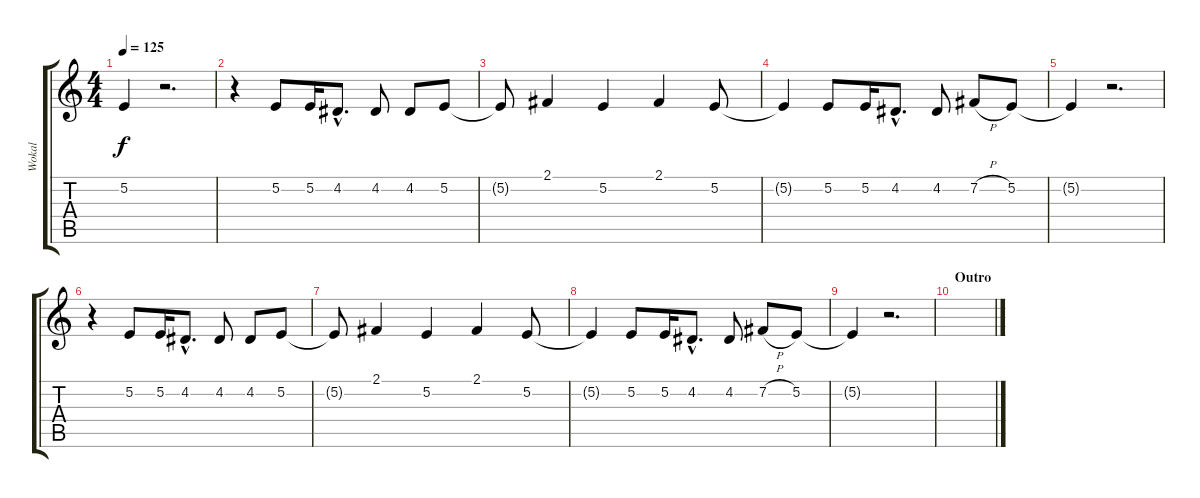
\track ("Wokal" "Wokal") {instrument altosax}
\staff {score tabs}
\tuning (E4 B3 G3 D3 A2 E2) {hide}
\ts (4 4)
\tempo 125
\clef g2
\ks c
5.2{t}.4{dy f} r.2{d} |
r.4 5.2.8 5.2.16 4.2{hac}.8{d} 4.2.8 4.2.8 5.2.8 |
5.2{t}.8 2.1.4 5.2.4 2.1.4 5.2.8 |
5.2{t}.4 5.2.8 5.2.16 4.2{hac}.8{d} 4.2.8 7.2{h}.8 5.2.8 |
5.2{t}.4 r.2{d} |
r.4 5.2.8 5.2.16 4.2{hac}.8{d} 4.2.8 4.2.8 5.2.8 |
5.2{t}.8 2.1.4 5.2.4 2.1.4 5.2.8 |
5.2{t}.4 5.2.8 5.2.16 4.2{hac}.8{d} 4.2.8 7.2{h}.8 5.2.8 |
5.2{t}.4 r.2{d} |
\section ("" "Outro")
